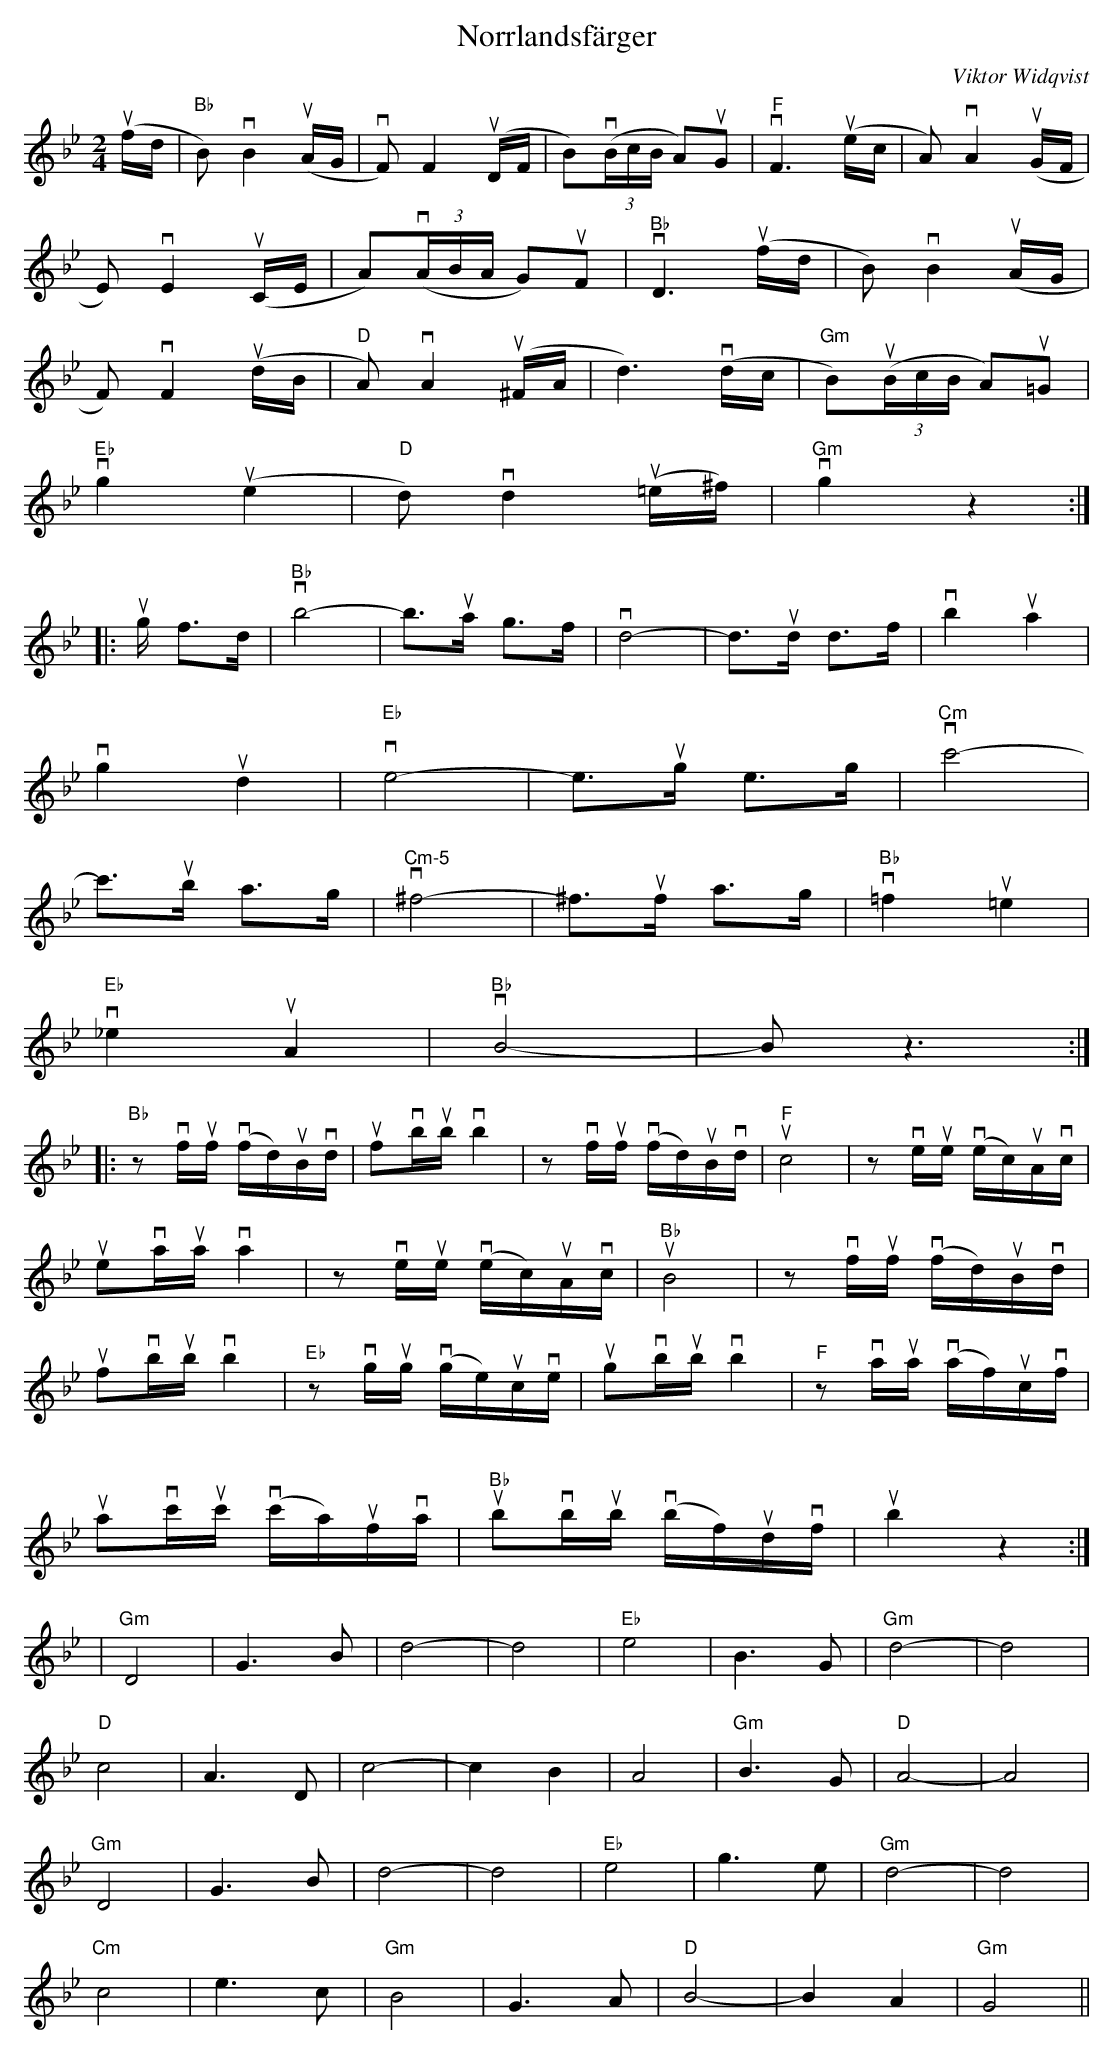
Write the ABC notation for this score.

X:1
T:Norrlandsfärger
M:2/4
C:Viktor Widqvist
L:1/8
K:Bb
u(f/d/ |"Bb" B)vB2u(A/G/ | vF)F2u(D/F/ | B)(v(3B/c/B/ A)uG | "F"vF3u(e/c/ | A)vA2u(G/F/ |
E)vE2u(C/E/ | A)(v(3A/B/A/ G)uF |"Bb" vD3u(f/d/ | B)vB2 u(A/G/ |
F)vF2u(d/B/ | "D"A)vA2u(^F/A/ | d3)v(d/c/ | "Gm"B)(u(3B/c/B/ A)u=G |
"Eb"vg2 (u'e2 | "D"d)vd2u(=e/^f/) | "Gm"vg2z2 :|
|:ug/ f>d | "Bb"vb4- |b3/ua/ g>f | vd4- |d3/ud/ d>f | vb2 ua2 |
vg2 ud2 | "Eb"ve4- |e3/ug/ e>g |"Cm" vc'4- |
c'3/ub/ a>g | "Cm-5"v^f4- |^f3/uf/ a>g | "Bb"v=f2 u=e2 |
"Eb"v_e2 uA2 | "Bb"vB4- | B z3 :|
|:"Bb"zvf/2uf/2 (vf/2d/)2uB/2vd/2 | ufvb/2ub/2 vb2 |zvf/2uf/2 (vf/2d/2)uB/2vd/2 | "F"uc4 |zve/2ue/2 (ve/2c/2)uA/2vc/2 |
ueva/2ua/2 va2 |zve/2ue/2 (ve/2c/2)uA/2vc/2 | "Bb"uB4 |zvf/2uf/2 v(f/2d/2)uB/2vd/2 |
ufvb/2ub/2 vb2 |"Eb"zvg/2ug/2 (vg/2e/2)uc/2ve/2 | ugvb/2ub/2 vb2 |"F"zva/2ua/2 (va/2f/2)uc/2vf/2 |
uavc'/2uc'/2 (vc'/2a/2)uf/2va/2 | "Bb"ubvb/2ub/2 v(b/2f/2)ud/2vf/2 | ub2z2 :|
K:Gm
|"Gm" D4 | G2>B2 | d4- |d4| "Eb"e4 | B2>G2 | "Gm"d4- |d4|
"D"c4 | A2>D2 | c4- | c2 B2 | A4 | "Gm"B2>G2 | "D" A4- | A4|
"Gm"D4 | G2>B2 | d4- |d4| "Eb"e4 | g2>e2 | "Gm"d4- |d4|
"Cm"c4 | e2>c2 | "Gm"B4 | G2>A2 | "D"B4- | B2 A2 | "Gm"G4 ||
